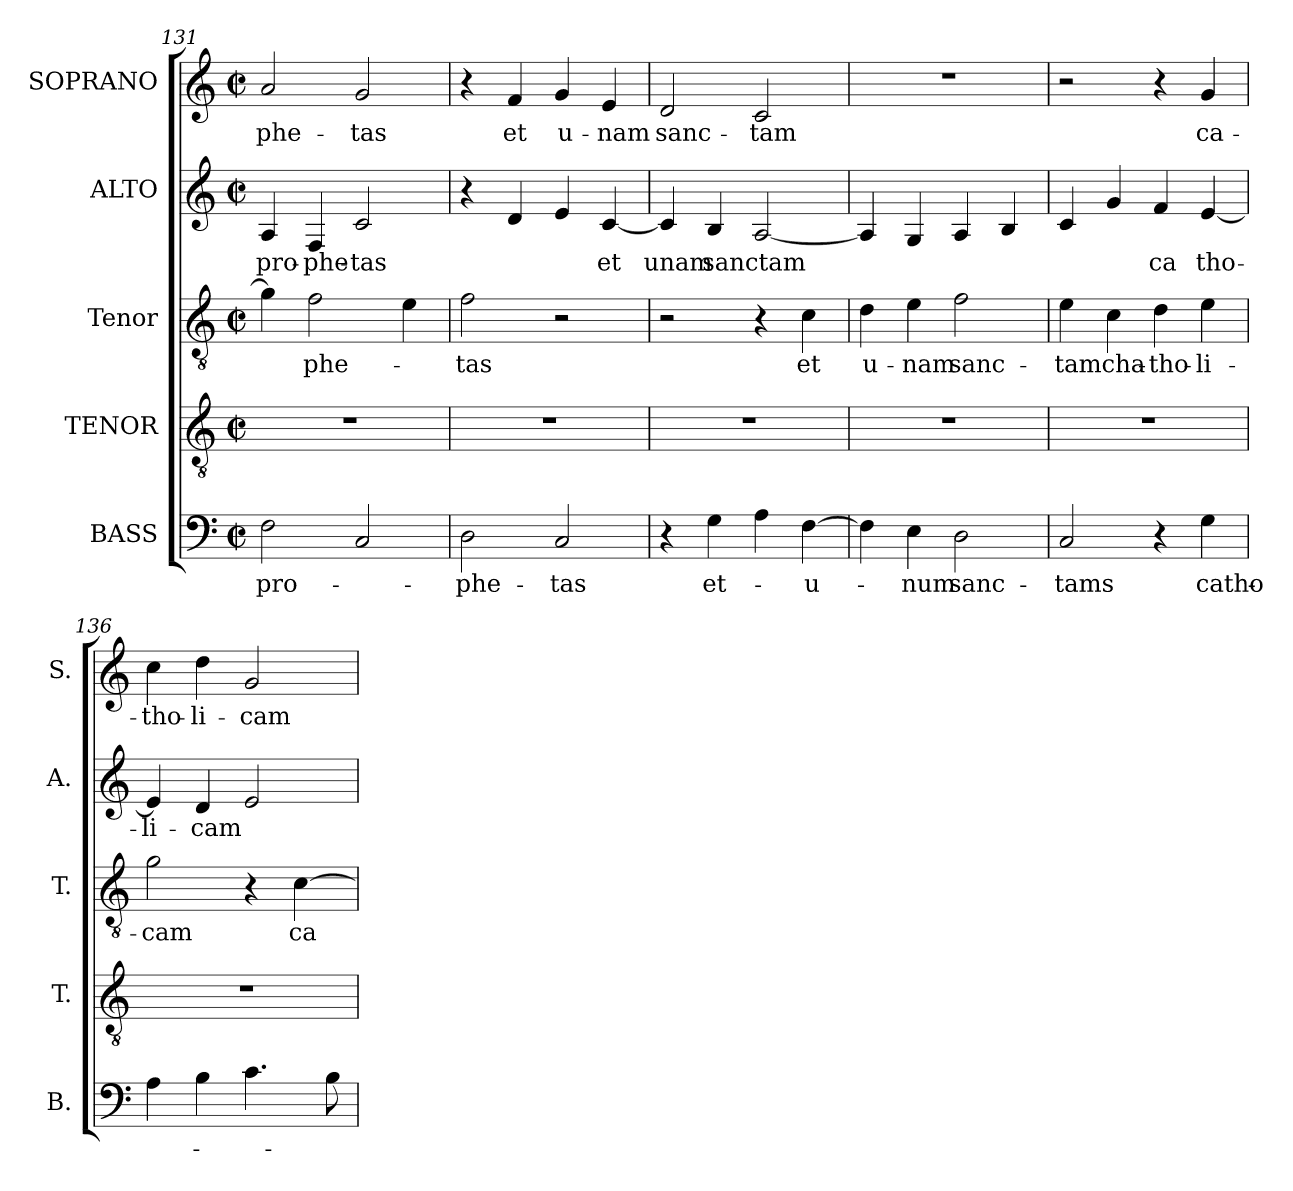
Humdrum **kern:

**kern	**text	**kern	**kern	**text	**kern	**text	**kern	**text
*part5	*part5	*part4	*part3	*part3	*part2	*part2	*part1	*part1
*staff5	*staff5	*staff4	*staff3	*staff3	*staff2	*staff2	*staff1	*staff1
*I"BASS	*	*I"TENOR	*I"Tenor	*	*I"ALTO	*	*I"SOPRANO	*
*I'B.	*	*I'T.	*I'T.	*	*I'A.	*	*I'S.	*
*clefF4	*	*clefGv2	*clefGv2	*	*clefG2	*	*clefG2	*
*	*	*ITrd7c12	*ITrd7c12	*	*	*	*	*
*k[]	*	*k[]	*k[]	*	*k[]	*	*k[]	*
*C:	*	*C:	*C:	*	*C:	*	*C:	*
*M2/2	*	*M2/2	*M2/2	*	*M2/2	*	*M2/2	*
*met(c|)	*	*met(c|)	*met(c|)	*	*met(c|)	*	*met(c|)	*
=131	=131	=131	=131	=131	=131	=131	=131	=131
!	!LO:LY:b:color=#000000	!	!	!	!	!	!	!
!	!	!	!	!	!	!LO:LY:b:color=#000000	!	!
!	!	!	!	!	!	!	!	!LO:LY:b:color=#000000
2Fi\	pro-	1r	4Gi\]	.	4Ai/	pro-	2ai/	-phe-
!	!	!	!	!LO:LY:b:color=#000000	!	!	!	!
!	!	!	!	!	!	!LO:LY:b:color=#000000	!	!
.	.	.	2Fi\	-phe-	4Fi/	-phe-	.	.
!	!	!	!	!	!	!LO:LY:b:color=#000000	!	!
!	!	!	!	!	!	!	!	!LO:LY:b:color=#000000
2Ci/	.	.	.	.	2ci/	-tas	2gi/	-tas
.	.	.	4Ei\	.	.	.	.	.
=132	=132	=132	=132	=132	=132	=132	=132	=132
!	!LO:LY:b:color=#000000	!	!	!	!	!	!	!
!	!	!	!	!LO:LY:b:color=#000000	!	!	!	!
2Di\	-phe-	1r	2Fi\	-tas	4r	.	4r	.
!	!	!	!	!	!	!	!	!LO:LY:b:color=#000000
.	.	.	.	.	4di/	.	4fi/	et
!	!LO:LY:b:color=#000000	!	!	!	!	!	!	!
!	!	!	!	!	!	!	!	!LO:LY:b:color=#000000
2Ci/	-tas	.	2r	.	4ei/	.	4gi/	u-
!	!	!	!	!	!	!LO:LY:b:color=#000000	!	!
!	!	!	!	!	!	!	!	!LO:LY:b:color=#000000
.	.	.	.	.	[4ci/	et	4ei/	-nam
=133	=133	=133	=133	=133	=133	=133	=133	=133
!	!	!	!	!	!	!LO:LY:b:color=#000000	!	!
!	!	!	!	!	!	!	!	!LO:LY:b:color=#000000
4r	.	1r	2r	.	4ci/]	unam	2di/	sanc-
!	!LO:LY:b:color=#000000	!	!	!	!	!	!	!
!	!	!	!	!	!	!LO:LY:b:color=#000000	!	!
4Gi\	et-	.	.	.	4Bi/	sanctam	.	.
!	!	!	!	!	!	!	!	!LO:LY:b:color=#000000
4Ai\	.	.	4r	.	[2Ai/	.	2ci/	-tam
!	!LO:LY:b:color=#000000	!	!	!	!	!	!	!
!	!	!	!	!LO:LY:b:color=#000000	!	!	!	!
[4Fi\	-u-	.	4Ci\	et	.	.	.	.
!!LO:LB:g=z
=134	=134	=134	=134	=134	=134	=134	=134	=134
!	!	!	!	!LO:LY:b:color=#000000	!	!	!	!
4Fi\]	.	1r	4Di\	u-	4Ai/]	.	1r	.
!	!LO:LY:b:color=#000000	!	!	!	!	!	!	!
!	!	!	!	!LO:LY:b:color=#000000	!	!	!	!
4Ei\	-num	.	4Ei\	-nam	4Gi/	.	.	.
!	!LO:LY:b:color=#000000	!	!	!	!	!	!	!
!	!	!	!	!LO:LY:b:color=#000000	!	!	!	!
2Di\	sanc-	.	2Fi\	sanc-	4Ai/	.	.	.
.	.	.	.	.	4Bi/	.	.	.
=135	=135	=135	=135	=135	=135	=135	=135	=135
!	!LO:LY:b:color=#000000	!	!	!	!	!	!	!
!	!	!	!	!LO:LY:b:color=#000000	!	!	!	!
2Ci/	-tams	1r	4Ei\	-tam	4ci/	.	2r	.
!	!	!	!	!LO:LY:b:color=#000000	!	!	!	!
.	.	.	4Ci\	cha-	4gi/	.	.	.
!	!	!	!	!LO:LY:b:color=#000000	!	!	!	!
!	!	!	!	!	!	!LO:LY:b:color=#000000	!	!
4r	.	.	4Di\	-tho-	4fi/	ca	4r	.
!	!LO:LY:b:color=#000000	!	!	!	!	!	!	!
!	!	!	!	!LO:LY:b:color=#000000	!	!	!	!
!	!	!	!	!	!	!LO:LY:b:color=#000000	!	!
!	!	!	!	!	!	!	!	!LO:LY:b:color=#000000
4Gi\	catho-	.	4Ei\	-li-	[4ei/	tho-	4gi/	ca-
=136	=136	=136	=136	=136	=136	=136	=136	=136
!	!	!	!	!LO:LY:b:color=#000000	!	!	!	!
!	!	!	!	!	!	!LO:LY:b:color=#000000	!	!
!	!	!	!	!	!	!	!	!LO:LY:b:color=#000000
4Ai\	.	1r	2Gi\	-cam	4ei/]	-li-	4cci\	-tho-
!	!	!	!	!	!	!LO:LY:b:color=#000000	!	!
!	!	!	!	!	!	!	!	!LO:LY:b:color=#000000
4Bi\	.	.	.	.	4di/	-cam	4ddi\	-li-
!	!	!	!	!	!	!	!	!LO:LY:b:color=#000000
4.ci\	.	.	4r	.	2ei/	.	2gi/	-cam
!	!	!	!	!LO:LY:b:color=#000000	!	!	!	!
.	.	.	[4Ci\	ca-	.	.	.	.
8Bi\	.	.	.	.	.	.	.	.
=	=	=	=	=	=	=	=	=
*-	*-	*-	*-	*-	*-	*-	*-	*-
